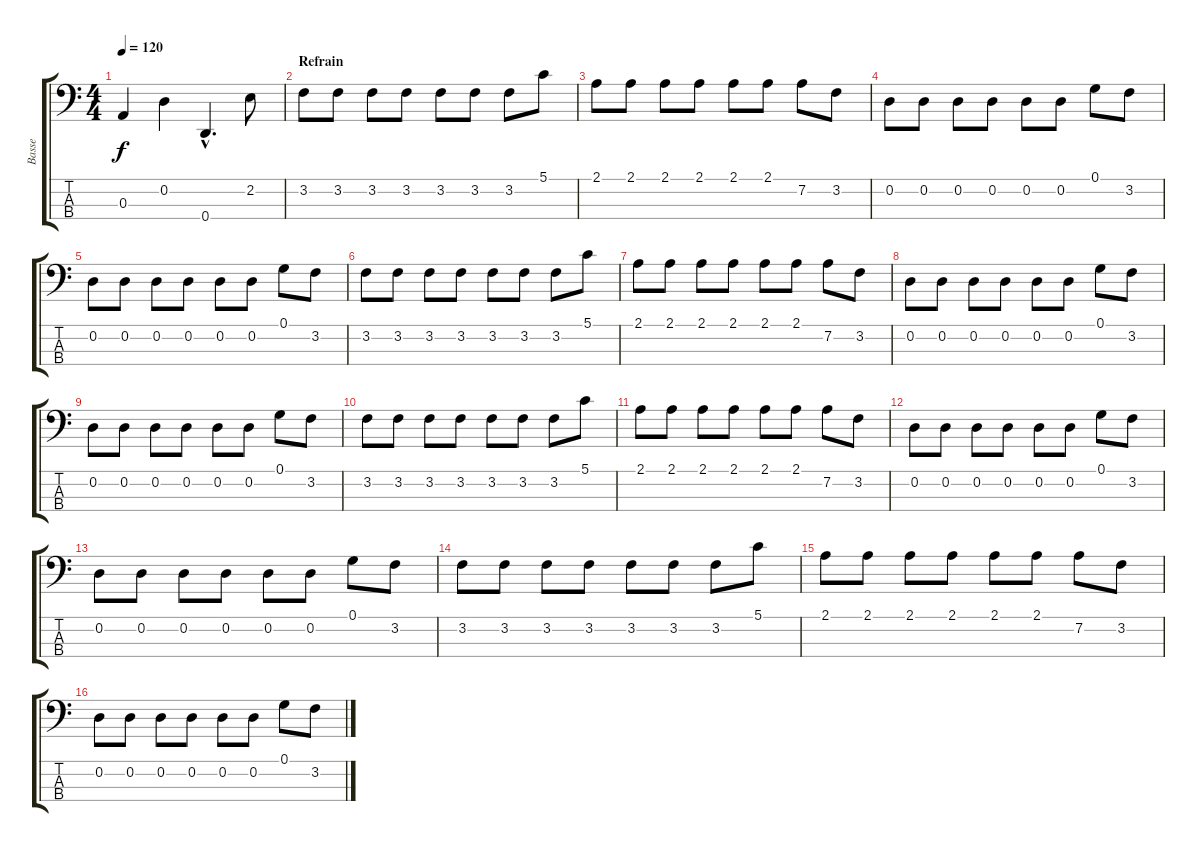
\track ("Basse" "Basse") {instrument electricbassfinger}
\staff {score tabs}
\tuning (G2 D2 A1 D1) {hide}
\ts (4 4)
\tempo 120
\clef f4
\ks c
0.3.4{dy f} 0.2.4 0.4{hac}.4{d} 2.2.8 |
\section ("" "Refrain")
3.2.8 3.2.8 3.2.8 3.2.8 3.2.8 3.2.8 3.2.8 5.1.8 |
2.1.8 2.1.8 2.1.8 2.1.8 2.1.8 2.1.8 7.2.8 3.2.8 |
0.2.8 0.2.8 0.2.8 0.2.8 0.2.8 0.2.8 0.1.8 3.2.8 |
0.2.8 0.2.8 0.2.8 0.2.8 0.2.8 0.2.8 0.1.8 3.2.8 |
3.2.8 3.2.8 3.2.8 3.2.8 3.2.8 3.2.8 3.2.8 5.1.8 |
2.1.8 2.1.8 2.1.8 2.1.8 2.1.8 2.1.8 7.2.8 3.2.8 |
0.2.8 0.2.8 0.2.8 0.2.8 0.2.8 0.2.8 0.1.8 3.2.8 |
0.2.8 0.2.8 0.2.8 0.2.8 0.2.8 0.2.8 0.1.8 3.2.8 |
3.2.8 3.2.8 3.2.8 3.2.8 3.2.8 3.2.8 3.2.8 5.1.8 |
2.1.8 2.1.8 2.1.8 2.1.8 2.1.8 2.1.8 7.2.8 3.2.8 |
0.2.8 0.2.8 0.2.8 0.2.8 0.2.8 0.2.8 0.1.8 3.2.8 |
0.2.8 0.2.8 0.2.8 0.2.8 0.2.8 0.2.8 0.1.8 3.2.8 |
3.2.8 3.2.8 3.2.8 3.2.8 3.2.8 3.2.8 3.2.8 5.1.8 |
2.1.8 2.1.8 2.1.8 2.1.8 2.1.8 2.1.8 7.2.8 3.2.8 |
0.2.8 0.2.8 0.2.8 0.2.8 0.2.8 0.2.8 0.1.8 3.2.8
